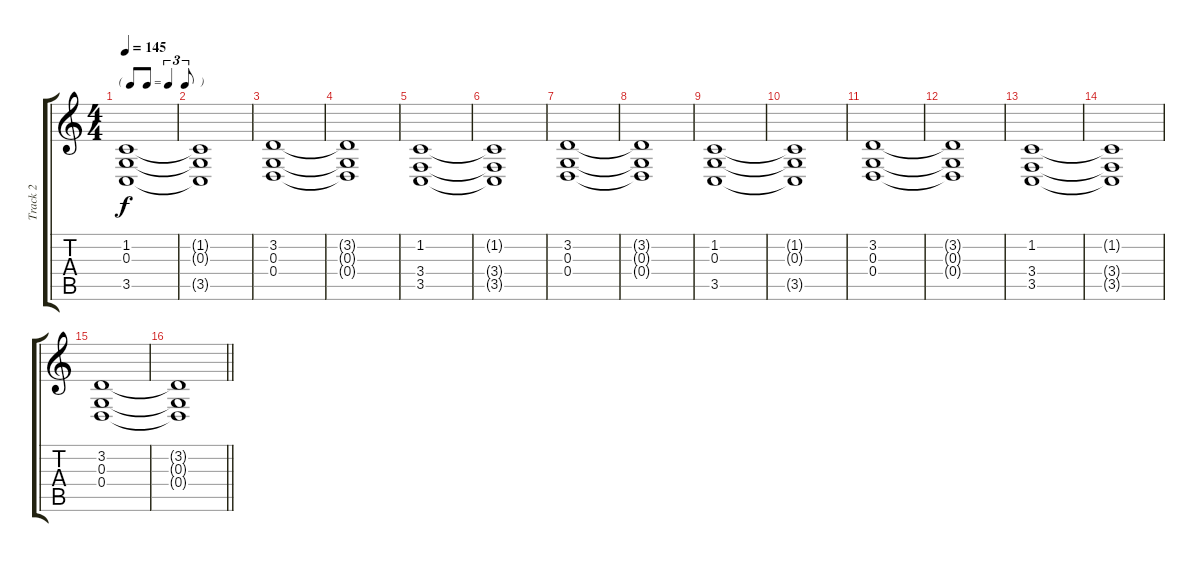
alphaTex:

\track ("Track 2" "Track 2") {instrument acousticgrandpiano}
\staff {score tabs}
\tuning (E4 B3 G3 D3 A2 E2) {hide}
\ts (4 4)
\tf triplet8th
\tempo 145
\clef g2
\ks c
(1.2 0.3 3.5).1{dy f} |
(1.2{t} 0.3{t} 3.5{t}).1 |
(3.2 0.3 0.4).1 |
(3.2{t} 0.3{t} 0.4{t}).1 |
(1.2 3.4 3.5).1 |
(1.2{t} 3.4{t} 3.5{t}).1 |
(3.2 0.3 0.4).1 |
(3.2{t} 0.3{t} 0.4{t}).1 |
(1.2 0.3 3.5).1 |
(1.2{t} 0.3{t} 3.5{t}).1 |
(3.2 0.3 0.4).1 |
(3.2{t} 0.3{t} 0.4{t}).1 |
(1.2 3.4 3.5).1 |
(1.2{t} 3.4{t} 3.5{t}).1 |
(3.2 0.3 0.4).1 |
\barLineRight lightlight
(3.2{t} 0.3{t} 0.4{t}).1
